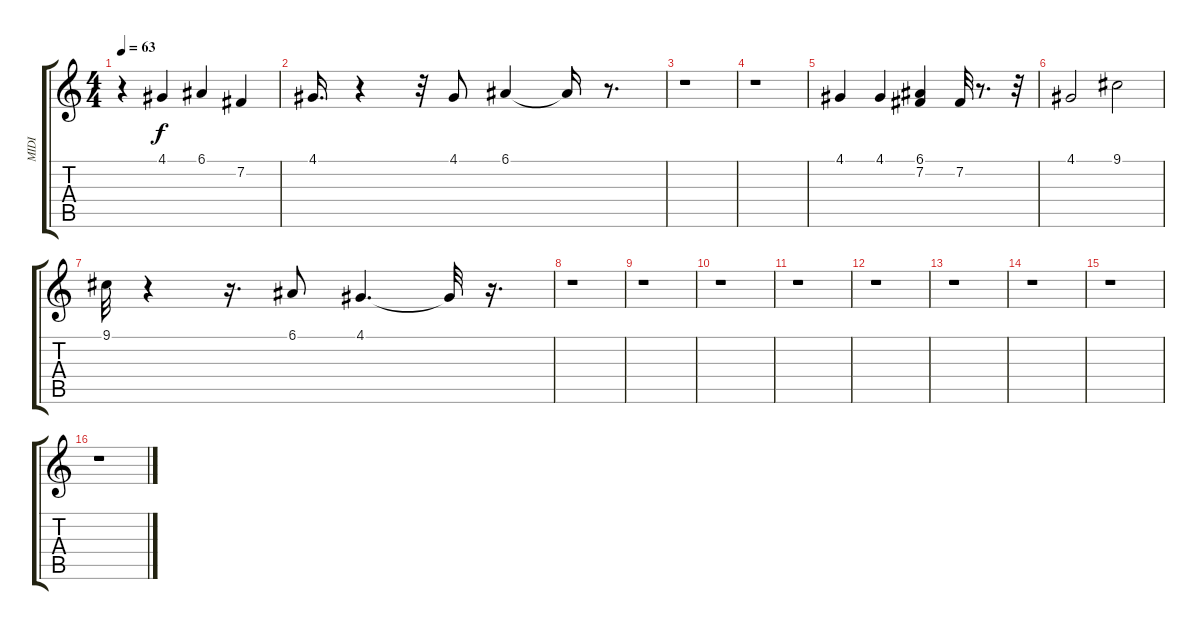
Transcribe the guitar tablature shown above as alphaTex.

\track ("MIDI" "MIDI") {instrument frenchhorn}
\staff {score tabs}
\tuning (E4 B3 G3 D3 A2 E2) {hide}
\ts (4 4)
\tempo 63
\clef g2
\ks c
r.4{dy f} 4.1.4 6.1.4 7.2.4 |
4.1.16{d} r.4 r.32 4.1.8 6.1.4 6.1{t}.16 r.8{d} |
r.1 |
r.1 |
4.1.4 4.1.4 (6.1 7.2).4 7.2.32 r.8{d} r.32 |
4.1.2 9.1.2 |
9.1.32 r.4 r.16{d} 6.1.8 4.1.4{d} 4.1{t}.32 r.16{d} |
r.1 |
r.1 |
r.1 |
r.1 |
r.1 |
r.1 |
r.1 |
r.1 |
r.1
